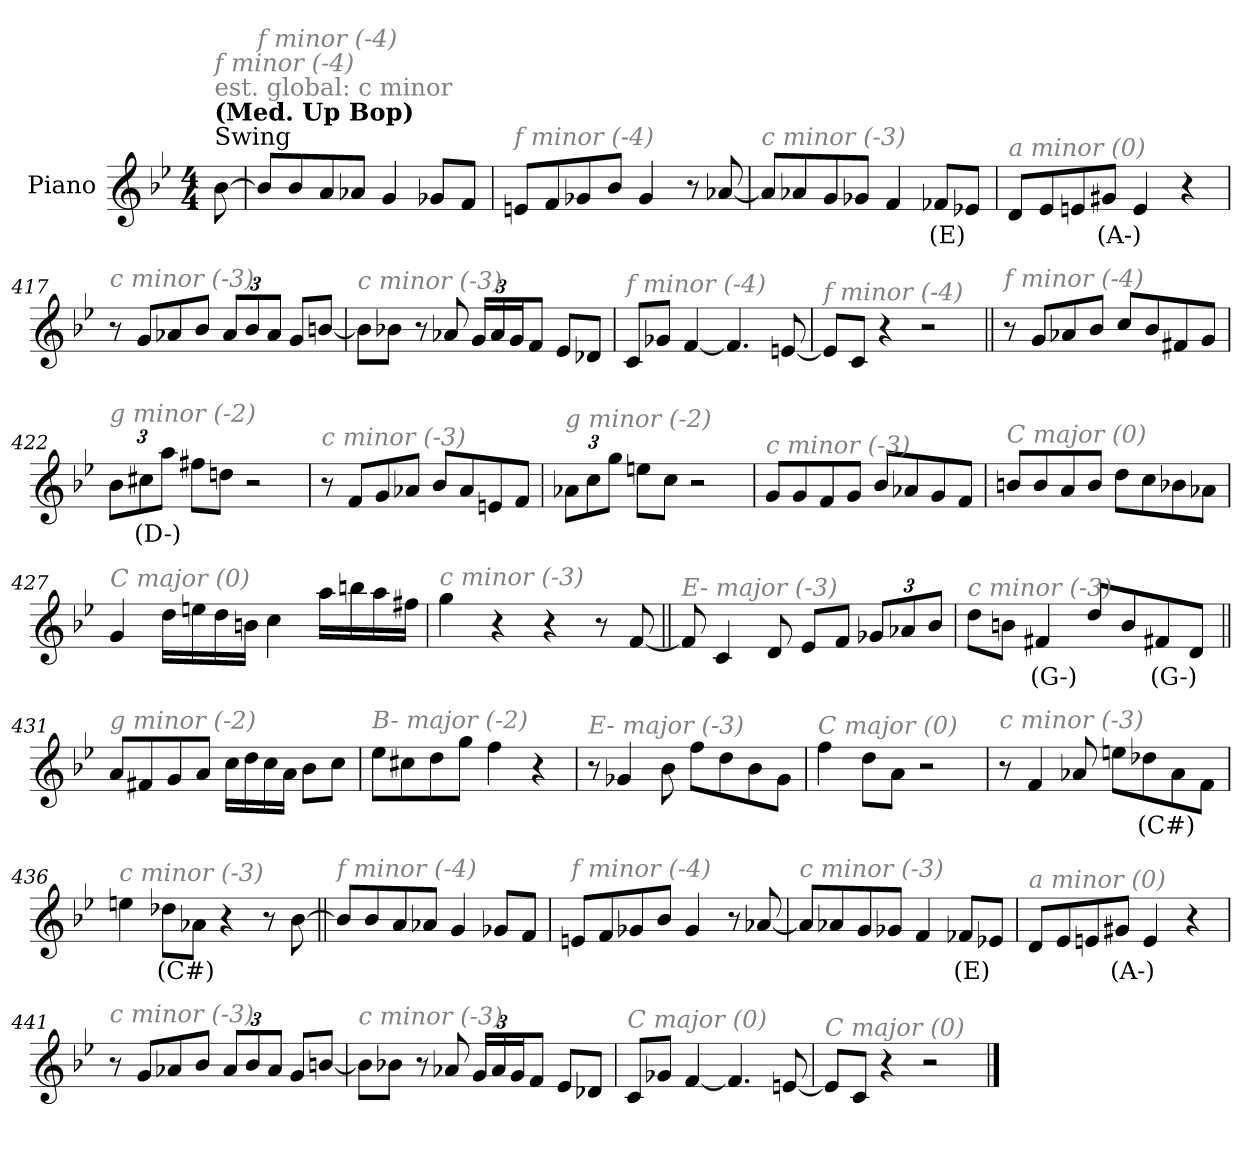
**kern	**text
*part1	*part1
*staff1	*staff1
*I"Piano	*
*I'Pno.	*
*clefG2	*
*k[b-e-]	*
*M4/4	*
=1	=1
!LO:TX:a:t=Swing	!
!LO:TX:a:B:t=(Med. Up Bop)	!
!LO:TX:a:color=#808080:t=est. global&colon; c minor	!
!LO:TX:i:color=#808080:t=f minor (-4)	!
[8b-\	.
=413	=413
!LO:TX:i:color=#808080:t=f minor (-4)	!
8b-/L]	.
8b-/	.
8a/	.
8a-X/J	.
4g/	.
8g-X/L	.
8f/J	.
=414	=414
!LO:TX:i:color=#808080:t=f minor (-4)	!
8en/L	.
8f/	.
8g-X/	.
8b-/J	.
4g-/	.
8r	.
[8a-X/	.
=415	=415
!LO:TX:i:color=#808080:t=c minor (-3)	!
8a-/L]	.
8a-X/	.
8g/	.
8g-X/J	.
4f/	.
8f-Xi/L	(E)
8e-X/J	.
!!LO:LB:g=z
=416	=416
!LO:TX:i:color=#808080:t=a minor (0)	!
8d/L	.
8e-/	.
8en/	.
8g#Xi/J	(A-)
4e/	.
4r	.
=417	=417
!LO:TX:i:color=#808080:t=c minor (-3)	!
8r	.
8g/L	.
8a-X/	.
8b-/J	.
*Xbrackettup	*
12a-/L	.
12b-/	.
12a-/J	.
8g/L	.
[8bn/J	.
=418	=418
!LO:TX:i:color=#808080:t=c minor (-3)	!
8b\L]	.
8b-X\J	.
8r	.
8a-X/	.
24g/LL	.
24a-/	.
24g/J	.
8f/J	.
8e-/L	.
8d-X/J	.
=419	=419
!LO:TX:i:color=#808080:t=f minor (-4)	!
8c/L	.
8g-X/J	.
[4f/	.
4.f/]	.
[8en/	.
!!LO:LB:g=z
=420	=420
!LO:TX:i:color=#808080:t=f minor (-4)	!
8en/L]	.
8c/J	.
4r	.
2r	.
=421||	=421||
!LO:TX:i:color=#808080:t=f minor (-4)	!
8r	.
8g/L	.
8a-X/	.
8b-/J	.
8cc/L	.
8b-/	.
8f#X/	.
8g/J	.
=422	=422
!LO:TX:i:color=#808080:t=g minor (-2)	!
12b-\L	.
12cc#Xi\	(D-)
12aa\J	.
8ff#X\L	.
8ddn\J	.
2r	.
=423	=423
!LO:TX:i:color=#808080:t=c minor (-3)	!
8r	.
8f/L	.
8g/	.
8a-X/J	.
8b-/L	.
8a-/	.
8en/	.
8f/J	.
!!LO:LB:g=z
=424	=424
!LO:TX:i:color=#808080:t=g minor (-2)	!
12a-X\L	.
12cc\	.
12gg\J	.
8een\L	.
8cc\J	.
2r	.
=425	=425
!LO:TX:i:color=#808080:t=c minor (-3)	!
8g/L	.
8g/	.
8f/	.
8g/J	.
8b-/L	.
8a-X/	.
8g/	.
8f/J	.
=426	=426
!LO:TX:i:color=#808080:t=C major (0)	!
8bn/L	.
8b/	.
8a/	.
8b/J	.
8dd\L	.
8cc\	.
8b-X\	.
8a-X\J	.
=427	=427
!LO:TX:i:color=#808080:t=C major (0)	!
4g/	.
16dd\LL	.
16een\	.
16dd\	.
16bn\JJ	.
4cc\	.
16aa\LL	.
16bbn\	.
16aa\	.
16ff#X\JJ	.
!!LO:LB:g=z
=428	=428
!LO:TX:i:color=#808080:t=c minor (-3)	!
4gg\	.
4r	.
4r	.
8r	.
[8f/	.
=429||	=429||
!LO:TX:i:color=#808080:t=E- major (-3)	!
8f/]	.
4c/	.
8d/	.
8e-/L	.
8f/J	.
12g-X/L	.
12a-X/	.
12b-/J	.
=430	=430
!LO:TX:i:color=#808080:t=c minor (-3)	!
8dd\L	.
8bn\J	.
4f#Xi/	(G-)
8dd/L	.
8b/	.
8f#Xi/	(G-)
8d/J	.
=431||	=431||
!LO:TX:i:color=#808080:t=g minor (-2)	!
8a/L	.
8f#X/	.
8g/	.
8a/J	.
16cc\LL	.
16dd\	.
16cc\	.
16a\JJ	.
8b-\L	.
8cc\J	.
!!LO:LB:g=z
=432	=432
!LO:TX:i:color=#808080:t=B- major (-2)	!
8ee-\L	.
8cc#X\	.
8dd\	.
8gg\J	.
4ff\	.
4r	.
=433	=433
!LO:TX:i:color=#808080:t=E- major (-3)	!
8r	.
4g-X/	.
8b-\	.
8ff\L	.
8dd\	.
8b-\	.
8g-\J	.
=434	=434
!LO:TX:i:color=#808080:t=C major (0)	!
4ff\	.
8dd\L	.
8a\J	.
2r	.
=435	=435
!LO:TX:i:color=#808080:t=c minor (-3)	!
8r	.
4f/	.
8a-X/	.
8een\L	.
8dd-Xi\	(C#)
8a-\	.
8f\J	.
!!LO:LB:g=z
=436	=436
!LO:TX:i:color=#808080:t=c minor (-3)	!
4een\	.
8dd-Xi\L	(C#)
8a-X\J	.
4r	.
8r	.
[8b-\	.
=437||	=437||
!LO:TX:i:color=#808080:t=f minor (-4)	!
8b-/L]	.
8b-/	.
8a/	.
8a-X/J	.
4g/	.
8g-X/L	.
8f/J	.
=438	=438
!LO:TX:i:color=#808080:t=f minor (-4)	!
8en/L	.
8f/	.
8g-X/	.
8b-/J	.
4g-/	.
8r	.
[8a-X/	.
=439	=439
!LO:TX:i:color=#808080:t=c minor (-3)	!
8a-/L]	.
8a-X/	.
8g/	.
8g-X/J	.
4f/	.
8f-Xi/L	(E)
8e-X/J	.
!!LO:LB:g=z
=440	=440
!LO:TX:i:color=#808080:t=a minor (0)	!
8d/L	.
8e-/	.
8en/	.
8g#Xi/J	(A-)
4e/	.
4r	.
=441	=441
!LO:TX:i:color=#808080:t=c minor (-3)	!
8r	.
8g/L	.
8a-X/	.
8b-/J	.
12a-/L	.
12b-/	.
12a-/J	.
8g/L	.
[8bn/J	.
=442	=442
!LO:TX:i:color=#808080:t=c minor (-3)	!
8b\L]	.
8b-X\J	.
8r	.
8a-X/	.
24g/LL	.
24a-/	.
24g/J	.
8f/J	.
8e-/L	.
8d-X/J	.
=443	=443
!LO:TX:i:color=#808080:t=C major (0)	!
8c/L	.
8g-X/J	.
[4f/	.
4.f/]	.
[8en/	.
!!LO:LB:g=z
=444	=444
!LO:TX:i:color=#808080:t=C major (0)	!
8e/L]	.
8c/J	.
4r	.
2r	.
==	==
*-	*-
